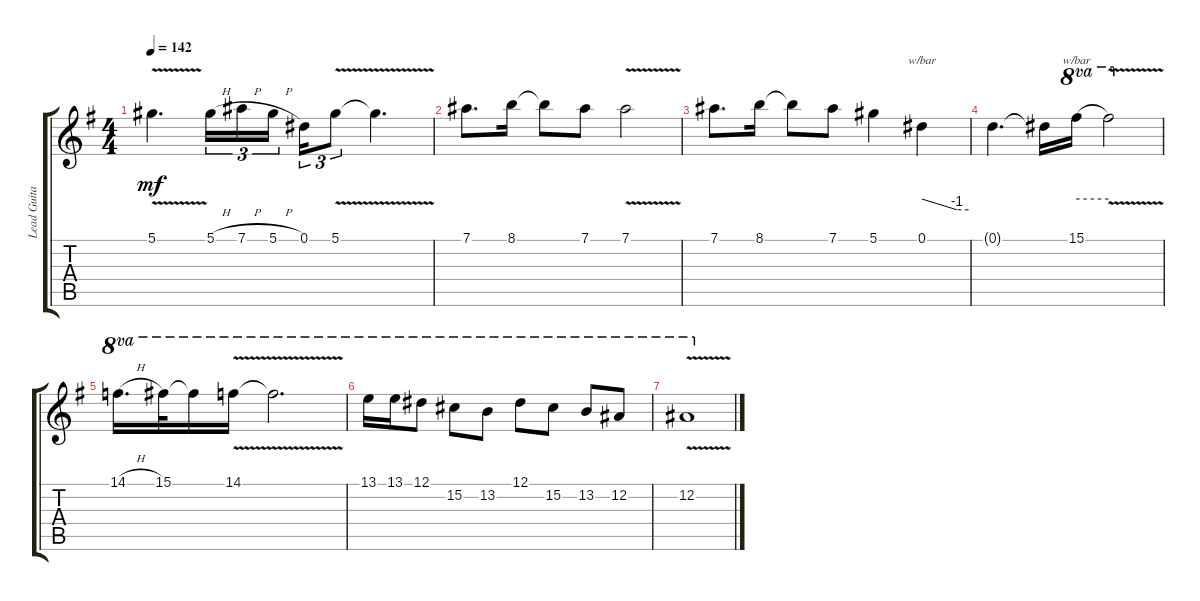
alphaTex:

\track ("Lead Guitar 2/Solo" "Lead Guita") {instrument distortionguitar}
\staff {score tabs}
\tuning (Eb4 Bb3 Gb3 Db3 Ab2 Eb2) {hide}
\ts (4 4)
\tempo 142
\clef g2
\ks g
5.1{v t}.4{d dy mf} 5.1{h}.16{tu (3 2)} 7.1{h}.16{tu (3 2)} 5.1{h}.16{tu (3 2)} 0.1.16{tu (3 2)} 5.1{v}.8{tu (3 2)} 5.1{v t}.4{d} |
7.1.8{d} 8.1.16 8.1{t}.8 7.1.8 7.1{v}.2 |
7.1.8{d} 8.1.16 8.1{t}.8 7.1.8 5.1.4 0.1.4{tbe (custom default 0 0 45 -4 60 -4)} |
0.1{t}.4{d} 0.1{t}.16 15.1.16{tbe (hold default 0 0 60 0) ot 8va} 15.1{v t}.2{ot 8va} |
14.1{h}.16{d ot 8va} 15.1.32{ot 8va} 15.1{t}.16{ot 8va} 14.1{v}.16{ot 8va} 14.1{v t}.2{d ot 8va} |
13.1.16{ot 8va} 13.1.16{ot 8va} 12.1.8{ot 8va} 15.2.8{ot 8va} 13.2.8{ot 8va} 12.1.8{ot 8va} 15.2.8{ot 8va} 13.2.8{ot 8va} 12.2.8{ot 8va} |
12.2{v}.1{ot 8va}
